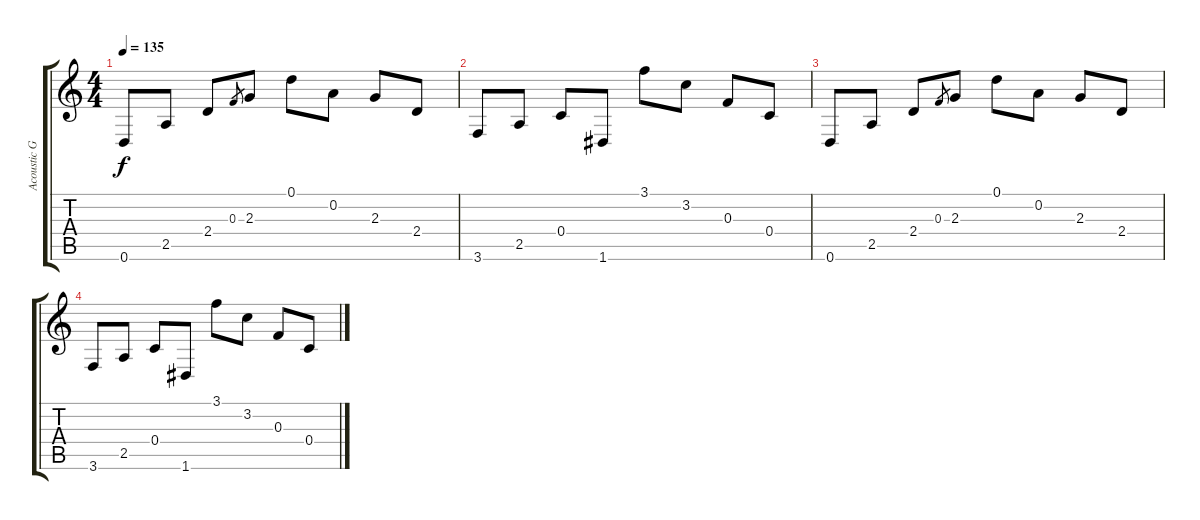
\track ("Acoustic Giutar" "Acoustic G") {instrument acousticguitarsteel}
\staff {score tabs}
\tuning (D4 A3 F3 C3 G2 D2) {hide}
\ts (4 4)
\tempo 135
\clef g2
\ks c
0.6.8{dy f} 2.5.8 2.4.8 0.3.8{gr} 2.3.8 0.1.8 0.2.8 2.3.8 2.4.8 |
3.6.8 2.5.8 0.4.8 1.6.8 3.1.8 3.2.8 0.3.8 0.4.8 |
0.6.8 2.5.8 2.4.8 0.3.8{gr} 2.3.8 0.1.8 0.2.8 2.3.8 2.4.8 |
3.6.8 2.5.8 0.4.8 1.6.8 3.1.8 3.2.8 0.3.8 0.4.8
